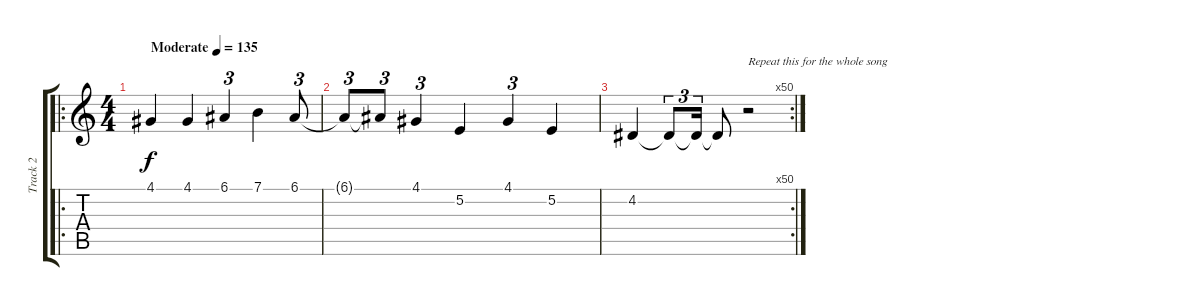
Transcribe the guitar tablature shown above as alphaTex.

\track ("Track 2" "Track 2") {instrument lead1square}
\staff {score tabs}
\tuning (E4 B3 G3 D3 A2 E2) {hide}
\ro
\ts (4 4)
\tempo (135 "Moderate")
\clef g2
\ks c
4.1.4{dy f instrument lead1square} 4.1.4 6.1.4{tu (3 2)} 7.1.4 6.1.8{tu (3 2)} |
6.1{t}.8{tu (3 2)} 6.1{t}.8{tu (3 2)} 4.1.4{tu (3 2)} 5.2.4 4.1.4{tu (3 2)} 5.2.4 |
\rc 50
4.2.4 4.2{t}.8{tu (3 2)} 4.2{t}.16{tu (3 2)} 4.2{t}.8 r.2{txt "Repeat this for the whole song"}
